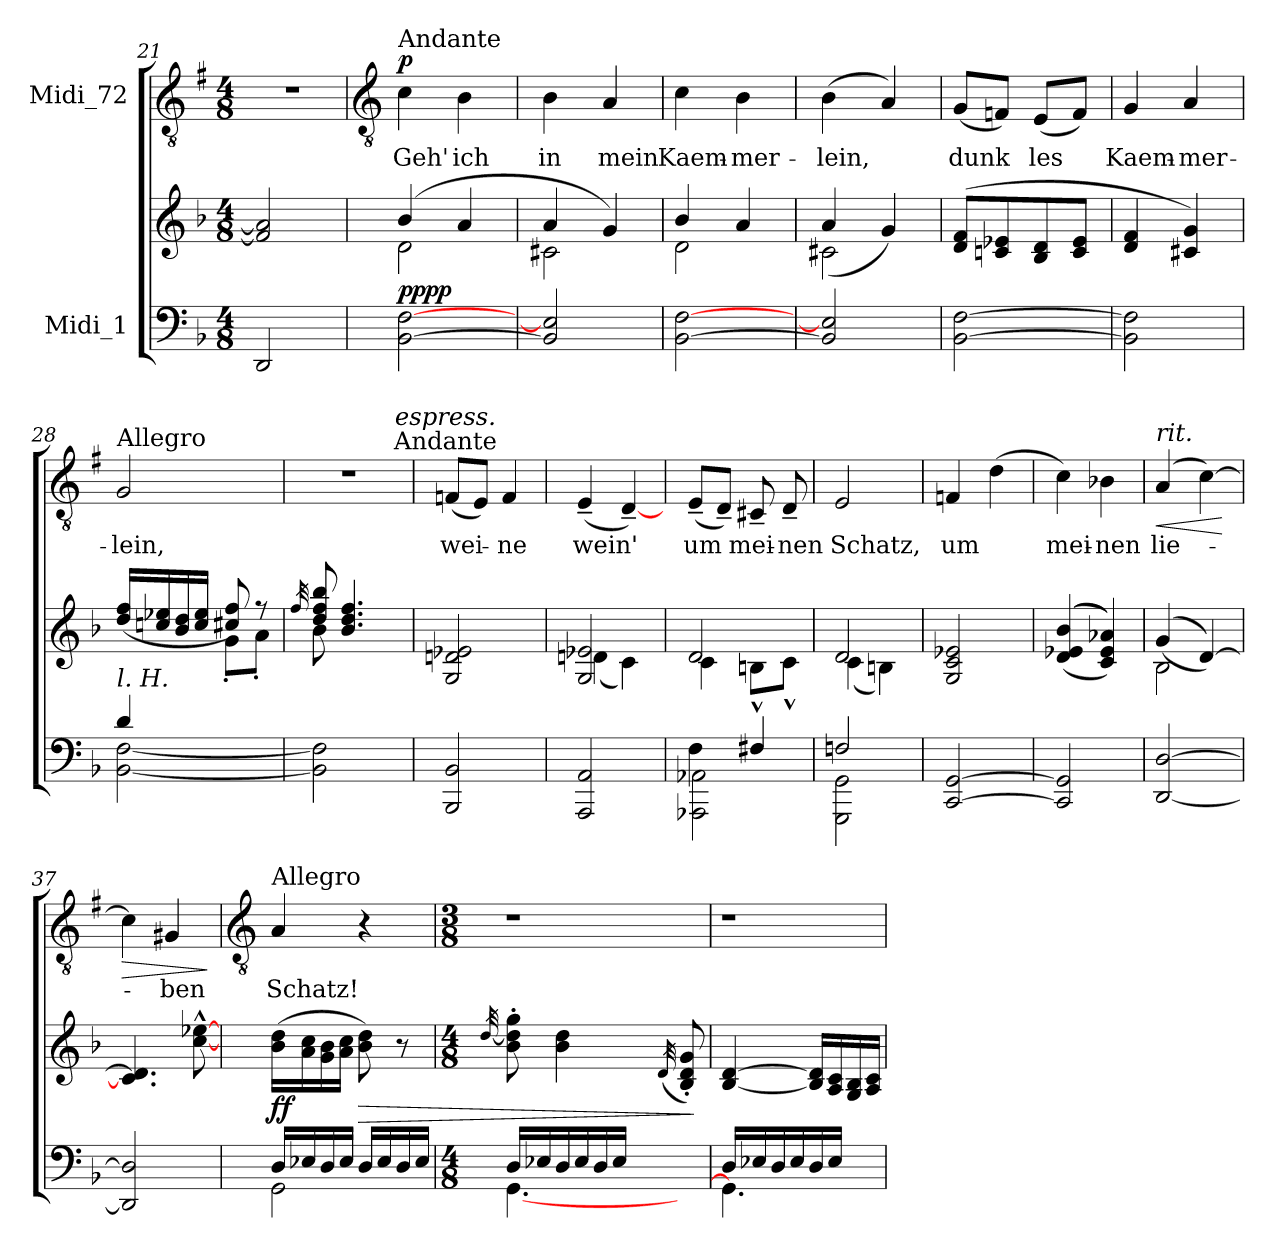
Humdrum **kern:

**kern	**kern	**dynam	**kern	**text	**dynam
*part2	*part2	*part2	*part1	*part1	*part1
*staff3	*staff2	*staff2/3	*staff1	*staff1	*staff1
*I"Midi_1	*	*	*I"Midi_72	*	*
*clefF4	*clefG2	*	*clefGv2	*	*
*	*	*	*ITrd1c2	*	*
*k[b-]	*k[b-]	*	*k[b-]	*	*
*F:	*F:	*	*F:	*	*
*M4/8	*M4/8	*	*M4/8	*	*
=21	=21	=21	=21	=21	=21
*^	*^	*	*	*	*
!	!	!	!	!	!LO:N:vis=1	!	!
2DD/	2ryy	2f/] 2a/]	2ryy	.	2r	.	.
!!LO:LB:g=z
=22	=22	=22	=22	=22	=22	=22	=22
*	*	*	*	*	*clefGv2	*	*
!	!	!	!	!	!LO:TX:a:t=Andante	!	!
!	!	!	!	!LO:DY:a=2	!	!LO:LY:b	!
!	!	!	!	!LO:DY:n=1:b	!	!	!LO:DY:a
[2BB-\ [2F\	2ryy	(>4b-/	(>2d\	pp pp	4B-	Geh'	p
!	!	!	!	!	!	!LO:LY:b	!
.	.	4a/	.	.	4A	ich	.
=23	=23	=23	=23	=23	=23	=23	=23
!	!	!	!	!	!	!LO:LY:b	!
2BB-/] 2En/]	2ryy	4a/	2c#X\	.	4A	in	.
!	!	!	!	!	!	!LO:LY:b	!
.	.	4g/)	.	.	4G	mein	.
=24	=24	=24	=24	=24	=24	=24	=24
!	!	!	!	!	!	!LO:LY:b	!
[2BB-\ [2F\	2ryy	4b-/	2d\	.	4B-	Kaem-	.
!	!	!	!	!	!	!LO:LY:b	!
.	.	4a/	.	.	4A	-mer-	.
=25	=25	=25	=25	=25	=25	=25	=25
!	!	!	!	!	!	!LO:LY:b	!
2BB-/] 2En/]	2ryy	4a/	(2c#X\	.	(<4A	-lein,	.
.	.	4g/)	.	.	4G)	.	.
=26	=26	=26	=26	=26	=26	=26	=26
!	!	!	!	!	!	!LO:LY:b	!
[2BB-\ [2F\	2ryy	(<8d/ 8f/L	2ryy	.	(<8FL	dunk	.
.	.	8cn/ 8e-X/	.	.	8E-XJ)	.	.
!	!	!	!	!	!	!LO:LY:b	!
.	.	8B-/ 8d/	.	.	(<8DL	les	.
.	.	8c/ 8e-/J	.	.	8E-J)	.	.
=27	=27	=27	=27	=27	=27	=27	=27
!	!	!	!	!	!	!LO:LY:b	!
2BB-\] 2F\]	2ryy	4d/ 4f/	2ryy	.	4F	Kaem-	.
!	!	!	!	!	!	!LO:LY:b	!
.	.	4c#X/ 4g/)	.	.	4G	-mer-	.
=28	=28	=28	=28	=28	=28	=28	=28
!	!	!	!	!	!LO:TX:a:t=Allegro	!	!
!LO:TX:a:i:t=l. H.	!	!	!	!	!	!	!
!	!	!	!	!	!	!LO:LY:b	!
4d/	[2BB-\ [2F\	(>16dd/ 16ff/LL	4ryy	.	2F	-lein,	.
.	.	16ccn/ 16ee-X/	.	.	.	.	.
.	.	16b-/ 16dd/	.	.	.	.	.
.	.	16cc/ 16ee-/JJ	.	.	.	.	.
4ryy	.	8cc#X/ 8ff/)	8g'\L	.	.	.	.
.	.	8r	8a'\J	.	.	.	.
!!LO:LB:g=z
=29	=29	=29	=29	=29	=29	=29	=29
.	.	32qff	.	.	.	.	.
*	*	*	*	*	*clefGv2	*	*
!	!	!	!	!	!LO:N:vis=1	!	!
2BB-\] 2F\]	2ryy	8dd/ 8ff/ 8bb-/	8b-\	.	2r	.	.
.	.	4.b-/ 4.dd/ 4.ff/	8ryy	.	.	.	.
.	.	.	4ryy	.	.	.	.
=30	=30	=30	=30	=30	=30	=30	=30
!	!	!	!	!	!LO:TX:a:cj:t=Andante	!	!
!	!	!	!	!	!LO:TX:a:i:cj:t=espress.	!	!
!	!	!	!	!	!	!LO:LY:b	!
2BBB-/ 2BB-/	2ryy	2G/ 2dn/ 2e-X/	2ryy	.	(<8E-XL	wei-	.
.	.	.	.	.	8DJ)	.	.
!	!	!	!	!	!	!LO:LY:b	!
.	.	.	.	.	4E-	-ne	.
=31	=31	=31	=31	=31	=31	=31	=31
!	!	!	!	!	!	!LO:LY:b	!
2AAA/ 2AA/	2ryy	2G/ 2e-X/	(<4dn\	.	(<4D~	wein'	.
.	.	.	4c\)	.	[4C~)	.	.
=32	=32	=32	=32	=32	=32	=32	=32
!	!	!	!	!	!	!LO:LY:b	!
4F\	2AAA-X\ 2AA-X\	2d/	4c\	.	(<8D~L	um	.
.	.	.	.	.	8C~J)	.	.
!	!	!	!	!	!	!LO:LY:b	!
4F#X/	.	.	8Bn^^\L	.	8BBn~	mei-	.
!	!	!	!	!	!	!LO:LY:b	!
.	.	.	8c^^\J	.	8C~	-nen	.
=33	=33	=33	=33	=33	=33	=33	=33
!	!	!	!	!	!	!LO:LY:b	!
2Fn/	2GGG\ 2GG\	2d/	(<4c\	.	2D	Schatz,	.
.	.	.	4Bn\)	.	.	.	.
=34	=34	=34	=34	=34	=34	=34	=34
!	!	!	!	!	!	!LO:LY:b	!
[2CC/ [2GG/	2ryy	2G/ 2c/ 2e-X/	2ryy	.	4E-X	um	.
.	.	.	.	.	(>4c	.	.
=35	=35	=35	=35	=35	=35	=35	=35
!	!	!	!	!	!	!LO:LY:b	!
2CC/] 2GG/]	2ryy	(<(>(4d/ 4e-X/ 4b-/	2ryy	.	4B-)	mei-	.
!	!	!	!	!	!	!LO:LY:b	!
.	.	4c/ 4e-/ 4a-X/)))	.	.	4A-X	-nen	.
=36	=36	=36	=36	=36	=36	=36	=36
!	!	!	!	!	!LO:TX:a:i:t=rit.	!	!
!	!	!	!	!	!	!LO:LY:b	!LO:HP:b
[2DD/ [2D/	2ryy	(<(>4g/	2B-\	.	(4G	lie-	<
.	.	[4d/))	.	.	[4B-)	.	.
*v	*v	*	*	*	*	*	*
*	*v	*v	*	*	*	*
.	.	.	.	.	[
=37	=37	=37	=37	=37	=37
*^	*^	*	*	*	*
!	!	!	!	!	!	!	!LO:HP:b
2DD/] 2D/]	2ryy	4.c/] 4.d/]	2ryy	.	4B-]	.	>
!	!	!	!	!	!	!LO:LY:b	!
.	.	.	.	.	4F#X	-ben	.
.	.	[8cc\^^ [8ee-X\^^	.	.	.	.	.
*v	*v	*	*	*	*	*	*
*	*v	*v	*	*	*	*
.	.	.	.	.	]
!!LO:LB:g=z
=38	=38	=38	=38	=38	=38
*	*	*	*clefGv2	*	*
*^	*	*	*	*	*
!	!	!	!	!LO:TX:a:t=Allegro	!	!
!	!	!	!LO:DY:a=2	!	!LO:LY:b	!
!	!	!	!LO:DY:n=1:b	!	!	!
16D/LL	2GG\	(>16b- 16ddLL	f f	4G	Schatz!	.
16E-X/	.	16a 16cc	.	.	.	.
16D/	.	16g 16b-	.	.	.	.
16E-/JJ	.	16a 16ccJJ	.	.	.	.
!	!	!	!LO:HP:b	!	!	!
16D/LL	.	8b- 8dd)	>	4r	.	.
16E-/	.	.	.	.	.	.
16D/	.	8r	.	.	.	.
16E-/JJ	.	.	.	.	.	.
=39	=39	=39	=39	=39	=39	=39
*M4/8	*	*M4/8	*	*M3/8	*	*
.	.	[32qdd/	.	.	.	.
!	!	!	!	!LO:N:vis=1	!	!
16D/LL	[4.GG\	8b-]' 8dd]' 8gg]'	.	4.r	.	.
16E-X/	.	.	.	.	.	.
16D/	.	4b- 4dd	.	.	.	.
16E-/	.	.	.	.	.	.
16D/	.	.	.	.	.	.
16E-/JJ	.	.	.	.	.	.
.	.	(<32qd	.	.	.	.
8ryy	8ryy	8B-]' 8d]' 8g]')	.	8ryy	.	.
*v	*v	*	*	*	*	*
.	.	]	.	.	.
=40	=40	=40	=40	=40	=40
*^	*	*	*	*	*
!	!	!	!	!LO:N:vis=1	!	!
16D/LL	4.GG\]	[4B- [4d	.	4.r	.	.
16E-X/	.	.	.	.	.	.
16D/	.	.	.	.	.	.
16E-/	.	.	.	.	.	.
16D/	.	16B-] 16d]LL	.	.	.	.
16E-/JJ	.	16A 16c	.	.	.	.
8ryy	8ryy	16G 16B-	.	8ryy	.	.
.	.	16A 16cJJ	.	.	.	.
*v	*v	*	*	*	*	*
=	=	=	=	=	=
*-	*-	*-	*-	*-	*-
